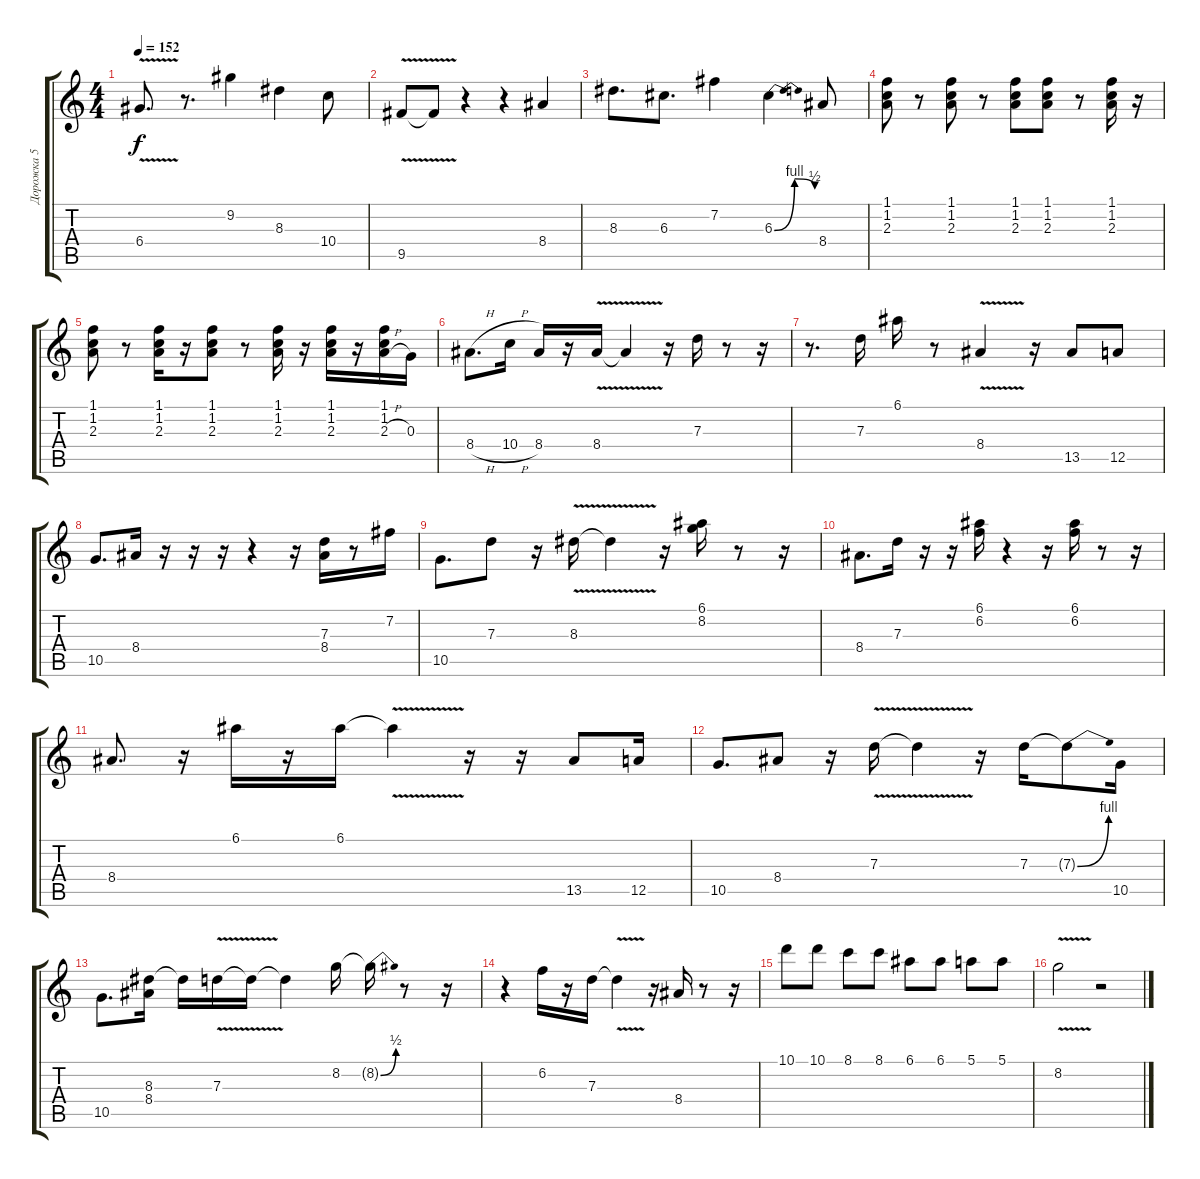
\track ("Дорожка 5" "Дорожка 5") {instrument overdrivenguitar}
\staff {score tabs}
\tuning (E4 B3 G3 D3 A2 E2) {hide}
\ts (4 4)
\tempo 152
\clef g2
\ks c
6.4{v}.8{d dy f} r.8{d} 9.2.4 8.3.4 10.4.8 |
9.5{v}.8 9.5{t}.8 r.4 r.4 8.4.4 |
8.3.8{d} 6.3.8{d} 7.2.4 6.3{be (bendrelease 0 0 44 4 44 4 60 2)}.4 8.4.8 |
(1.1 1.2 2.3).8 r.8 (1.1 1.2 2.3).8 r.8 (1.1 1.2 2.3).8 (1.1 1.2 2.3).8 r.8 (1.1 1.2 2.3).16 r.16 |
(1.1 1.2 2.3).8 r.8 (1.1 1.2 2.3).16 r.16 (1.1 1.2 2.3).8 r.8 (1.1 1.2 2.3).16 r.16 (1.1 1.2 2.3).16 r.16 (1.1 1.2 2.3{h}).16 0.3.16 |
8.4{h}.8{d} 10.4{h}.16 8.4.16 r.16 8.4{v}.16 8.4{t}.4 r.16 7.3.16 r.8 r.16 |
r.8{d} 7.3.16 6.1.16 r.8 8.4{v}.4 r.16 13.5.8 12.5.8 |
10.5.8{d} 8.4.16 r.16 r.16 r.16 r.4 r.16 (7.3 8.4).16 r.8 7.2.16 |
10.5.8{d} 7.3.8 r.16 8.3{v}.16 8.3{t}.4 r.16 (6.1 8.2).16 r.8 r.16 |
8.4.8{d} 7.3.16 r.16 r.16 (6.1 6.2).16 r.4 r.16 (6.1 6.2).16 r.8 r.16 |
8.4.8{d} r.16 6.1.16 r.16 6.1.16 6.1{v t}.4 r.16 r.16 13.5.8 12.5.16 |
10.5.8{d} 8.4.8 r.16 7.3{v}.16 7.3{t}.4 r.16 7.3.16 7.3{be (bend 0 0 60 4) t}.8 10.5.16 |
10.5.8{d} (8.3 8.4).16 8.3{t}.16 7.3{v}.16 7.3{t}.16 7.3{t}.4 8.2.16 8.2{be (bend 0 0 60 2) t}.16 r.8 r.16 |
r.4 6.2.16 r.16 7.3.16 7.3{v t}.4 r.16 8.4.16 r.8 r.16 |
10.1.8 10.1.8 8.1.8 8.1.8 6.1.8 6.1.8 5.1.8 5.1.8 |
8.2{v}.2 r.2
